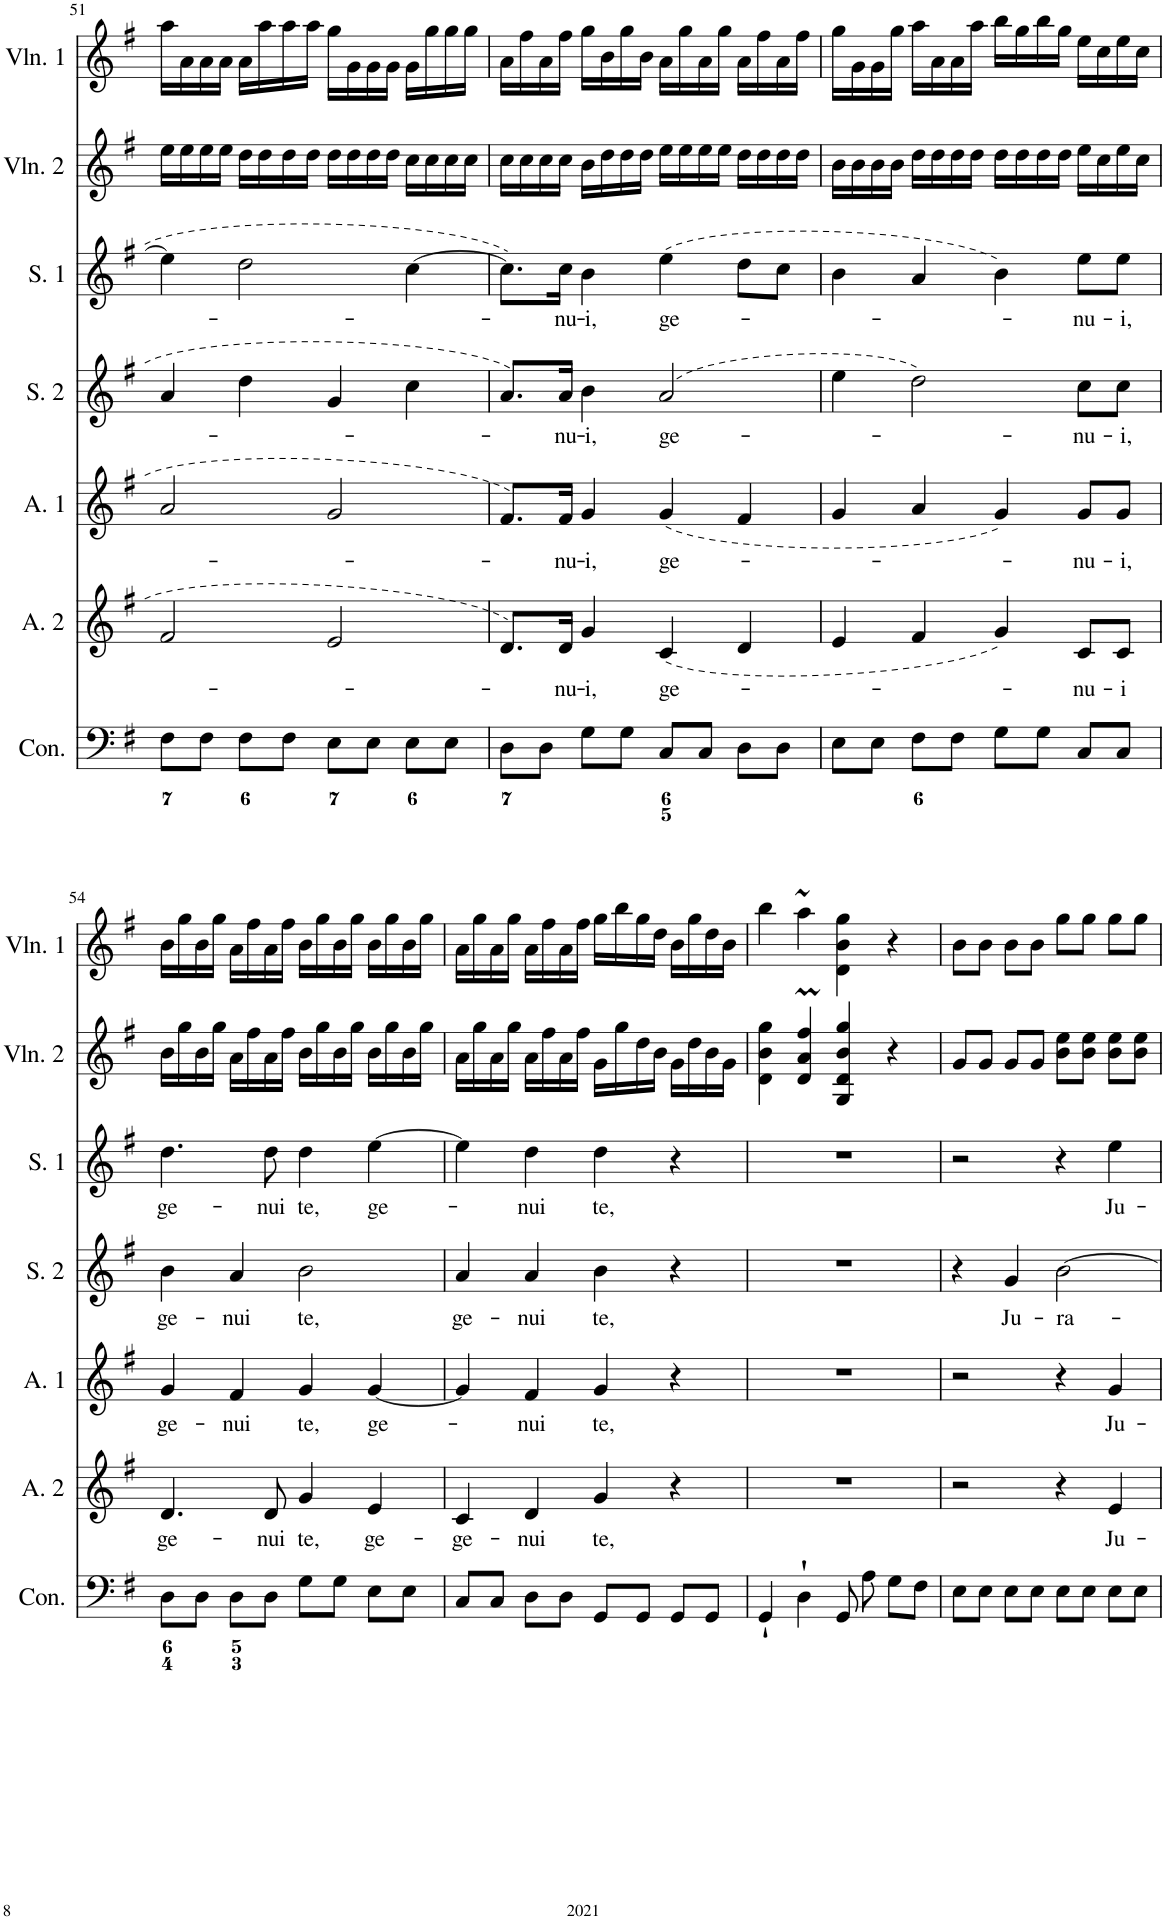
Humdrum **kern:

**kern	**kern	**kern	**text	**kern	**text	**kern	**text	**kern	**text	**kern	**kern
*part8	*part7	*part6	*part6	*part5	*part5	*part4	*part4	*part3	*part3	*part2	*part1
*staff8	*staff7	*staff6	*staff6	*staff5	*staff5	*staff4	*staff4	*staff3	*staff3	*staff2	*staff1
*I"Harpsichord	*I"Continuo	*I"Alto 2	*	*I"Alto 1	*	*I"Soprano 2	*	*I"Soprano 1	*	*I"Violin 2	*I"Violin 1
*I'Hch.	*I'Con.	*I'A. 2	*	*I'A. 1	*	*I'S. 2	*	*I'S. 1	*	*I'Vln. 2	*I'Vln. 1
!!LO:PB:g=z
*clefF4	*clefF4	*clefG2	*	*clefG2	*	*clefG2	*	*clefG2	*	*clefG2	*clefG2
*k[f#]	*k[f#]	*k[f#]	*	*k[f#]	*	*k[f#]	*	*k[f#]	*	*k[f#]	*k[f#]
*M4/4	*M4/4	*M4/4	*	*M4/4	*	*M4/4	*	*M4/4	*	*M4/4	*M4/4
=51	=51	=51	=51	=51	=51	=51	=51	=51	=51	=51	=51
8F#\L	8F#\L	2f#/	.	2a/	.	4a/	.	4ee\]	.	16ee\LL	16aa\LL
.	.	.	.	.	.	.	.	.	.	16ee\	16a\
8F#\J	8F#\J	.	.	.	.	.	.	.	.	16ee\	16a\
.	.	.	.	.	.	.	.	.	.	16ee\JJ	16a\JJ
8F#\L	8F#\L	.	.	.	.	4dd\	.	2dd\	.	16dd\LL	16a\LL
.	.	.	.	.	.	.	.	.	.	16dd\	16aa\
8F#\J	8F#\J	.	.	.	.	.	.	.	.	16dd\	16aa\
.	.	.	.	.	.	.	.	.	.	16dd\JJ	16aa\JJ
8E\L	8E\L	2e/	.	2g/	.	4g/	.	.	.	16dd\LL	16gg\LL
.	.	.	.	.	.	.	.	.	.	16dd\	16g\
8E\J	8E\J	.	.	.	.	.	.	.	.	16dd\	16g\
.	.	.	.	.	.	.	.	.	.	16dd\JJ	16g\JJ
8E\L	8E\L	.	.	.	.	4cc\	.	[4cc\	.	16cc\LL	16g\LL
.	.	.	.	.	.	.	.	.	.	16cc\	16gg\
8E\J	8E\J	.	.	.	.	.	.	.	.	16cc\	16gg\
.	.	.	.	.	.	.	.	.	.	16cc\JJ	16gg\JJ
=52	=52	=52	=52	=52	=52	=52	=52	=52	=52	=52	=52
8D\L	8D\L	8.d/L	.	8.f#/L	.	8.a/L	.	8.cc\L]	.	16cc\LL	16a\LL
.	.	.	.	.	.	.	.	.	.	16cc\	16ff#\
8D\J	8D\J	.	.	.	.	.	.	.	.	16cc\	16a\
!	!	!	!LO:LY:b	!	!LO:LY:b	!	!LO:LY:b	!	!LO:LY:b	!	!
.	.	16d/Jk	-nu-	16f#/Jk	-nu-	16a/Jk	-nu-	16cc\Jk	-nu-	16cc\JJ	16ff#\JJ
!	!	!	!LO:LY:b	!	!LO:LY:b	!	!LO:LY:b	!	!LO:LY:b	!	!
8G\L	8G\L	4g/	-i,	4g/	-i,	4b\	-i,	4b\	-i,	16b\LL	16gg\LL
.	.	.	.	.	.	.	.	.	.	16dd\	16b\
8G\J	8G\J	.	.	.	.	.	.	.	.	16dd\	16gg\
.	.	.	.	.	.	.	.	.	.	16dd\JJ	16b\JJ
!	!	!	!LO:LY:b	!	!LO:LY:b	!	!LO:LY:b	!	!LO:LY:b	!	!
8C/L	8C/L	(4c/	ge-	(4g/	ge-	(2a/	ge-	(4ee\	ge-	16ee\LL	16a\LL
.	.	.	.	.	.	.	.	.	.	16ee\	16gg\
8C/J	8C/J	.	.	.	.	.	.	.	.	16ee\	16a\
.	.	.	.	.	.	.	.	.	.	16ee\JJ	16gg\JJ
8D\L	8D\L	4d/	.	4f#/	.	.	.	8dd\L	.	16dd\LL	16a\LL
.	.	.	.	.	.	.	.	.	.	16dd\	16ff#\
8D\J	8D\J	.	.	.	.	.	.	8cc\J	.	16dd\	16a\
.	.	.	.	.	.	.	.	.	.	16dd\JJ	16ff#\JJ
=53	=53	=53	=53	=53	=53	=53	=53	=53	=53	=53	=53
8E\L	8E\L	4e/	.	4g/	.	4ee\	.	4b\	.	16b\LL	16gg\LL
.	.	.	.	.	.	.	.	.	.	16b\	16g\
8E\J	8E\J	.	.	.	.	.	.	.	.	16b\	16g\
.	.	.	.	.	.	.	.	.	.	16b\JJ	16gg\JJ
8F#\L	8F#\L	4f#/	.	4a/	.	2dd\)	.	4a/	.	16dd\LL	16aa\LL
.	.	.	.	.	.	.	.	.	.	16dd\	16a\
8F#\J	8F#\J	.	.	.	.	.	.	.	.	16dd\	16a\
.	.	.	.	.	.	.	.	.	.	16dd\JJ	16aa\JJ
8G\L	8G\L	4g/)	.	4g/)	.	.	.	4b\)	.	16dd\LL	16bb\LL
.	.	.	.	.	.	.	.	.	.	16dd\	16gg\
8G\J	8G\J	.	.	.	.	.	.	.	.	16dd\	16bb\
.	.	.	.	.	.	.	.	.	.	16dd\JJ	16gg\JJ
!	!	!	!LO:LY:b	!	!LO:LY:b	!	!LO:LY:b	!	!LO:LY:b	!	!
8C/L	8C/L	8c/L	-nu-	8g/L	-nu-	8cc\L	-nu-	8ee\L	nu-	16ee\LL	16ee\LL
.	.	.	.	.	.	.	.	.	.	16cc\	16cc\
!	!	!	!LO:LY:b	!	!LO:LY:b	!	!LO:LY:b	!	!LO:LY:b	!	!
8C/J	8C/J	8c/J	-i	8g/J	-i,	8cc\J	-i,	8ee\J	-i,	16ee\	16ee\
.	.	.	.	.	.	.	.	.	.	16cc\JJ	16cc\JJ
!!LO:LB:g=z
=54	=54	=54	=54	=54	=54	=54	=54	=54	=54	=54	=54
!	!	!	!LO:LY:b	!	!LO:LY:b	!	!LO:LY:b	!	!LO:LY:b	!	!
8D\L	8D\L	4.d/	ge-	4g/	ge-	4b\	ge-	4.dd\	ge-	16b\LL	16b\LL
.	.	.	.	.	.	.	.	.	.	16gg\	16gg\
8D\J	8D\J	.	.	.	.	.	.	.	.	16b\	16b\
.	.	.	.	.	.	.	.	.	.	16gg\JJ	16gg\JJ
!	!	!	!	!	!LO:LY:b	!	!LO:LY:b	!	!	!	!
8D\L	8D\L	.	.	4f#/	-nui	4a/	-nui	.	.	16a\LL	16a\LL
.	.	.	.	.	.	.	.	.	.	16ff#\	16ff#\
!	!	!	!LO:LY:b	!	!	!	!	!	!LO:LY:b	!	!
8D\J	8D\J	8d/	-nui	.	.	.	.	8dd\	-nui	16a\	16a\
.	.	.	.	.	.	.	.	.	.	16ff#\JJ	16ff#\JJ
!	!	!	!LO:LY:b	!	!LO:LY:b	!	!LO:LY:b	!	!LO:LY:b	!	!
8G\L	8G\L	4g/	te,	4g/	te,	2b\	te,	4dd\	te,	16b\LL	16b\LL
.	.	.	.	.	.	.	.	.	.	16gg\	16gg\
8G\J	8G\J	.	.	.	.	.	.	.	.	16b\	16b\
.	.	.	.	.	.	.	.	.	.	16gg\JJ	16gg\JJ
!	!	!	!LO:LY:b	!	!LO:LY:b	!	!	!	!LO:LY:b	!	!
8E\L	8E\L	4e/	ge-	[4g/	-ge-	.	.	[4ee\	ge-	16b\LL	16b\LL
.	.	.	.	.	.	.	.	.	.	16gg\	16gg\
8E\J	8E\J	.	.	.	.	.	.	.	.	16b\	16b\
.	.	.	.	.	.	.	.	.	.	16gg\JJ	16gg\JJ
=55	=55	=55	=55	=55	=55	=55	=55	=55	=55	=55	=55
!	!	!	!LO:LY:b	!	!	!	!LO:LY:b	!	!	!	!
8C/L	8C/L	4c/	-ge-	4g/]	.	4a/	ge-	4ee\]	.	16a\LL	16a\LL
.	.	.	.	.	.	.	.	.	.	16gg\	16gg\
8C/J	8C/J	.	.	.	.	.	.	.	.	16a\	16a\
.	.	.	.	.	.	.	.	.	.	16gg\JJ	16gg\JJ
!	!	!	!LO:LY:b	!	!LO:LY:b	!	!LO:LY:b	!	!LO:LY:b	!	!
8D\L	8D\L	4d/	-nui	4f#/	-nui	4a/	-nui	4dd\	-nui	16a\LL	16a\LL
.	.	.	.	.	.	.	.	.	.	16ff#\	16ff#\
8D\J	8D\J	.	.	.	.	.	.	.	.	16a\	16a\
.	.	.	.	.	.	.	.	.	.	16ff#\JJ	16ff#\JJ
!	!	!	!LO:LY:b	!	!LO:LY:b	!	!LO:LY:b	!	!LO:LY:b	!	!
8GG/L	8GG/L	4g/	te,	4g/	te,	4b\	te,	4dd\	te,	16g\LL	16gg\LL
.	.	.	.	.	.	.	.	.	.	16gg\	16bb\
8GG/J	8GG/J	.	.	.	.	.	.	.	.	16dd\	16gg\
.	.	.	.	.	.	.	.	.	.	16b\JJ	16dd\JJ
8GG/L	8GG/L	4r	.	4r	.	4r	.	4r	.	16g\LL	16b\LL
.	.	.	.	.	.	.	.	.	.	16dd\	16gg\
8GG/J	8GG/J	.	.	.	.	.	.	.	.	16b\	16dd\
.	.	.	.	.	.	.	.	.	.	16g\JJ	16b\JJ
=56	=56	=56	=56	=56	=56	=56	=56	=56	=56	=56	=56
4GG`	4GG`/	1r	.	1r	.	1r	.	1r	.	4d\ 4b\ 4gg\	4bb\
4D`	4D`\	.	.	.	.	.	.	.	.	4d/ 4a/ 4ff#/	4aa\
8GG\L	8GG/	.	.	.	.	.	.	.	.	4G/ 4d/ 4b/ 4gg/	4d\ 4b\ 4gg\
8A\J	8A\	.	.	.	.	.	.	.	.	.	.
8G\L	8G\L	.	.	.	.	.	.	.	.	4r	4r
8F#\J	8F#\J	.	.	.	.	.	.	.	.	.	.
=57	=57	=57	=57	=57	=57	=57	=57	=57	=57	=57	=57
8E\L	8E\L	2r	.	2r	.	4r	.	2r	.	8g/L	8b\L
8E\J	8E\J	.	.	.	.	.	.	.	.	8g/J	8b\J
!	!	!	!	!	!	!	!LO:LY:b	!	!	!	!
8E\L	8E\L	.	.	.	.	4g/	Ju-	.	.	8g/L	8b\L
8E\J	8E\J	.	.	.	.	.	.	.	.	8g/J	8b\J
!	!	!	!	!	!	!	!LO:LY:b	!	!	!	!
8E\L	8E\L	4r	.	4r	.	[2b\	-ra-	4r	.	8b\ 8ee\L	8gg\L
8E\J	8E\J	.	.	.	.	.	.	.	.	8b\ 8ee\J	8gg\J
!	!	!	!LO:LY:b	!	!LO:LY:b	!	!	!	!LO:LY:b	!	!
8E\L	8E\L	4e/	Ju-	4g/	Ju-	.	.	4ee\	Ju-	8b\ 8ee\L	8gg\L
8E\J	8E\J	.	.	.	.	.	.	.	.	8b\ 8ee\J	8gg\J
=	=	=	=	=	=	=	=	=	=	=	=
*-	*-	*-	*-	*-	*-	*-	*-	*-	*-	*-	*-
